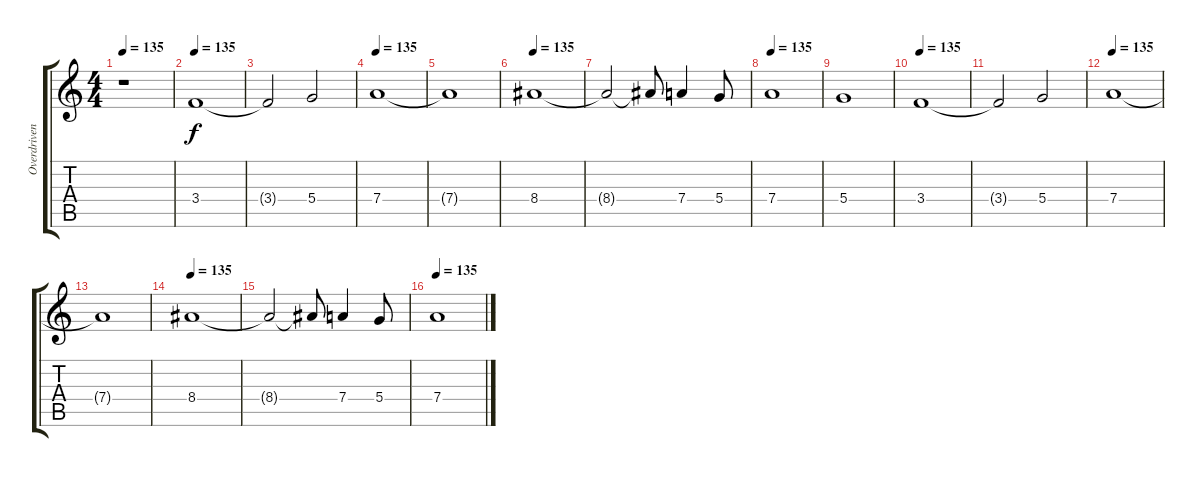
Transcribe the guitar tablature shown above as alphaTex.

\track ("Overdriven Guitar II" "Overdriven") {instrument overdrivenguitar}
\staff {score tabs}
\tuning (E4 B3 G3 D3 A2 E2) {hide}
\ts (4 4)
\tempo 135
\clef g2
\ks c
r.1{dy f} |
\tempo 135
3.4.1{balance 4} |
3.4{t}.2 5.4.2 |
\tempo 135
7.4.1 |
7.4{t}.1 |
\tempo 135
8.4.1 |
8.4{t}.2 8.4{t}.8 7.4.4 5.4.8 |
\tempo 135
7.4.1 |
5.4.1 |
\tempo 135
3.4.1 |
3.4{t}.2 5.4.2 |
\tempo 135
7.4.1 |
7.4{t}.1 |
\tempo 135
8.4.1 |
8.4{t}.2 8.4{t}.8 7.4.4 5.4.8 |
\tempo 135
7.4.1
